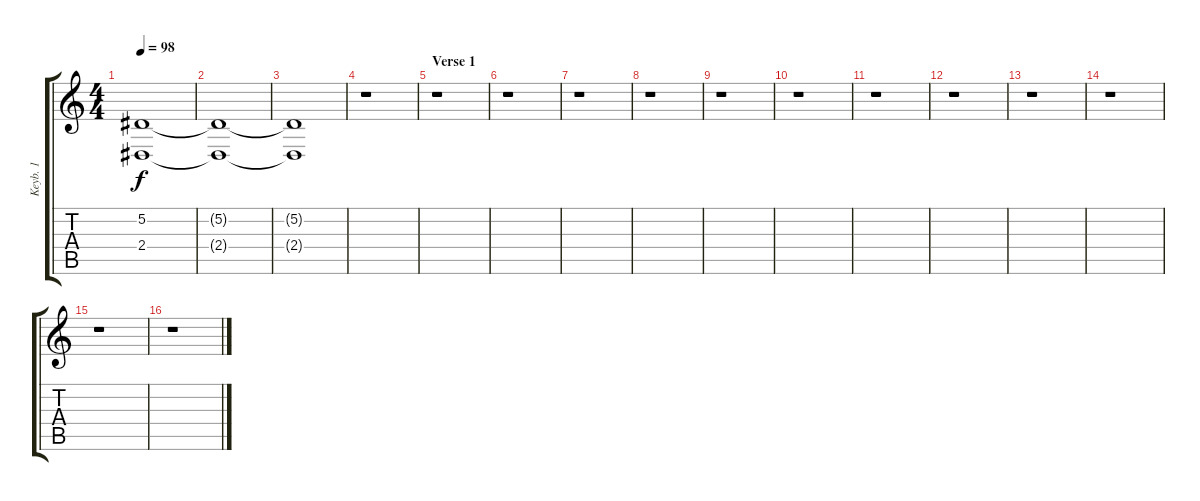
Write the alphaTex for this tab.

\track ("Keyb. 1" "Keyb. 1") {instrument stringensemble1}
\staff {score tabs}
\tuning (Eb4 Bb3 Gb3 Db3 Ab2 Eb2) {hide}
\ts (4 4)
\tempo 98
\clef g2
\ks c
(5.2{t} 2.4{t}).1{dy f} |
(5.2{t} 2.4{t}).1 |
(5.2{t} 2.4{t}).1 |
r.1 |
\section ("" "Verse 1")
r.1 |
r.1 |
r.1 |
r.1 |
r.1 |
r.1 |
r.1 |
r.1 |
r.1 |
r.1 |
r.1 |
r.1
